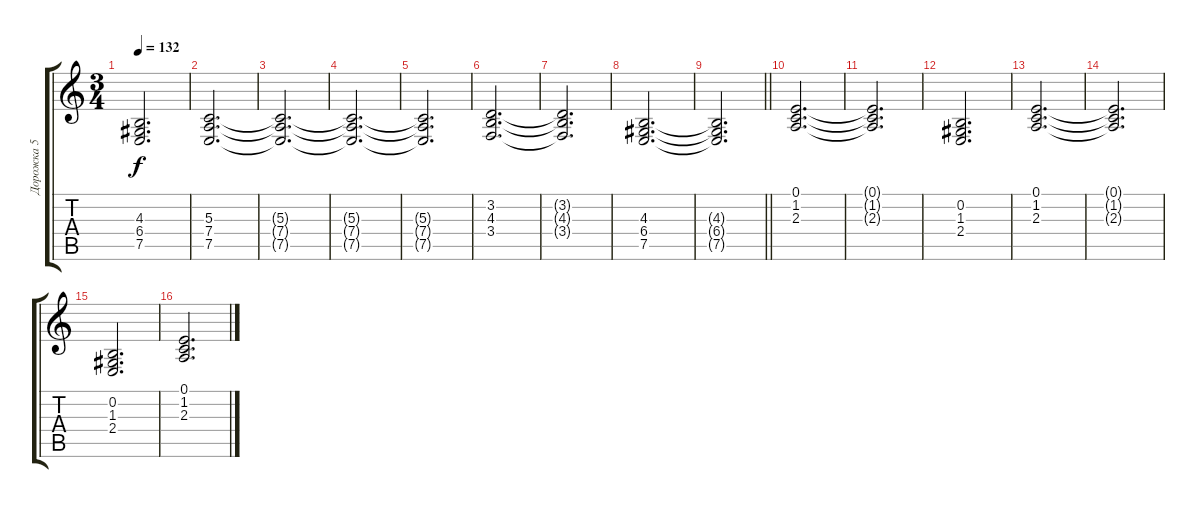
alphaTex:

\track ("Дорожка 5" "Дорожка 5") {instrument pad8sweep}
\staff {score tabs}
\tuning (E4 B3 G3 D3 A2 E2) {hide}
\ts (3 4)
\tempo 132
\clef g2
\ks c
(4.3{t} 6.4{t} 7.5{t}).2{d dy f} |
(5.3 7.4 7.5).2{d} |
(5.3{t} 7.4{t} 7.5{t}).2{d} |
(5.3{t} 7.4{t} 7.5{t}).2{d} |
(5.3{t} 7.4{t} 7.5{t}).2{d} |
(3.2 4.3 3.4).2{d} |
(3.2{t} 4.3{t} 3.4{t}).2{d} |
(4.3 6.4 7.5).2{d} |
\barLineRight lightlight
(4.3{t} 6.4{t} 7.5{t}).2{d} |
\section ("" "")
(0.1 1.2 2.3).2{d} |
(0.1{t} 1.2{t} 2.3{t}).2{d} |
(0.2 1.3 2.4).2{d} |
(0.1 1.2 2.3).2{d} |
(0.1{t} 1.2{t} 2.3{t}).2{d} |
(0.2 1.3 2.4).2{d} |
(0.1 1.2 2.3).2{d}
